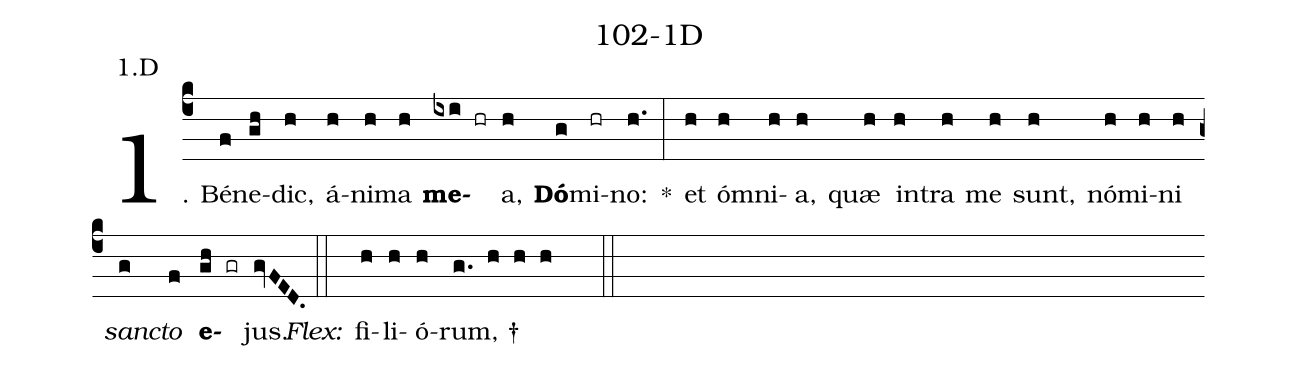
name: 102-1D;
annotation: 1.D;
%%
(c4)1. Bé(f)ne(gh)dic,(h) á(h)ni(h)ma(h) <b>me</b>(ixi hr)a,(h) <b>Dó</b>(g)mi(hr)no:(h.) *(:) et(h) óm(h)ni(h)a,(h) quæ(h) in(h)tra(h) me(h) sunt,(h) nó(h)mi(h)ni(h) <i>sanc</i>(g)<i>to</i>(f) <b>e</b>(gh gr)jus.(gvFED.) (::)
<i>Flex:</i>()  fi(h)li(h)ó(h)rum, †(g. h h h  ::)
